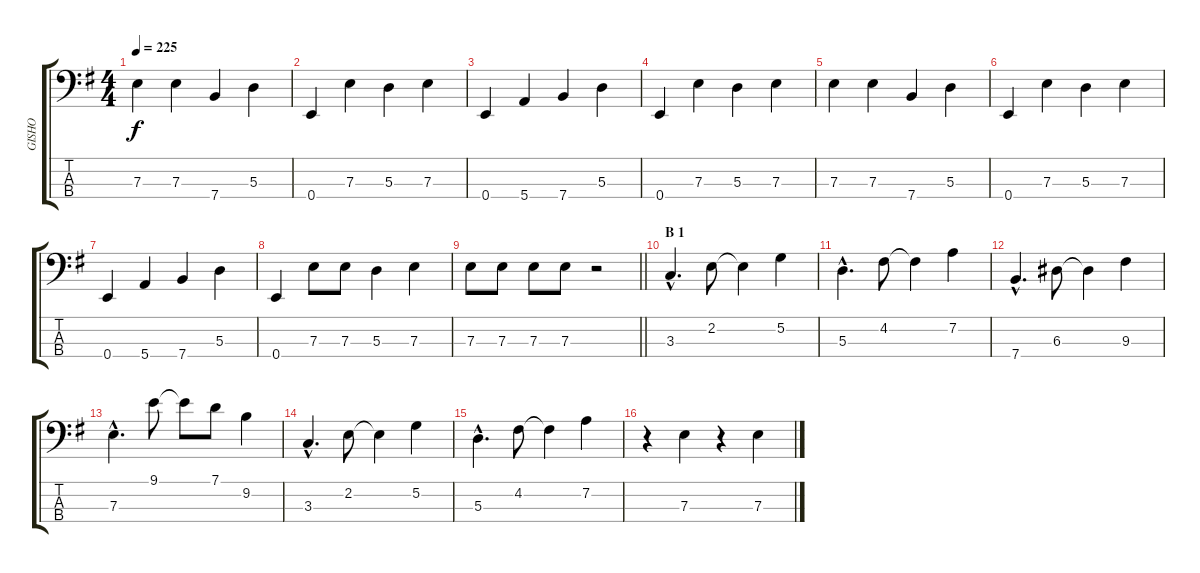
\track ("GISHO" "GISHO") {instrument electricbasspick}
\staff {score tabs}
\tuning (G2 D2 A1 E1) {hide}
\ts (4 4)
\tempo 225
\clef f4
\ks g
7.3.4{dy f} 7.3.4 7.4.4 5.3.4 |
0.4.4 7.3.4 5.3.4 7.3.4 |
0.4.4 5.4.4 7.4.4 5.3.4 |
0.4.4 7.3.4 5.3.4 7.3.4 |
7.3.4 7.3.4 7.4.4 5.3.4 |
0.4.4 7.3.4 5.3.4 7.3.4 |
0.4.4 5.4.4 7.4.4 5.3.4 |
0.4.4 7.3.8 7.3.8 5.3.4 7.3.4 |
\barLineRight lightlight
7.3.8 7.3.8 7.3.8 7.3.8 r.2 |
\section ("" "B 1")
3.3{hac}.4{d} 2.2.8 2.2{t}.4 5.2.4 |
5.3{hac}.4{d} 4.2.8 4.2{t}.4 7.2.4 |
7.4{hac}.4{d} 6.3.8 6.3{t}.4 9.3.4 |
7.3{hac}.4{d} 9.1.8 9.1{t}.8 7.1.8 9.2.4 |
3.3{hac}.4{d} 2.2.8 2.2{t}.4 5.2.4 |
5.3{hac}.4{d} 4.2.8 4.2{t}.4 7.2.4 |
r.4 7.3.4 r.4 7.3.4
